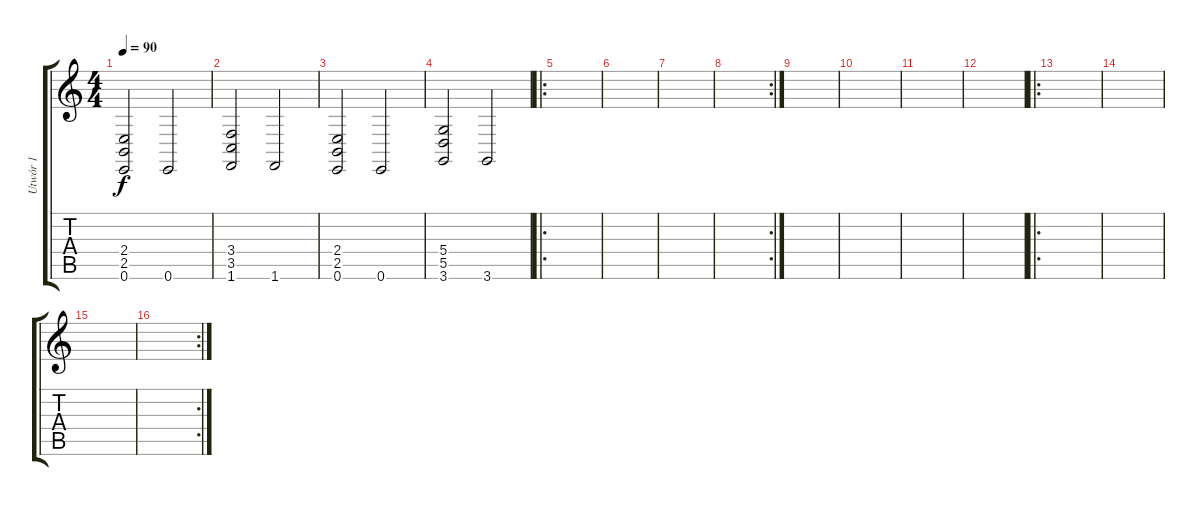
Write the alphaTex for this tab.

\track ("Utwór 1" "Utwór 1") {instrument acousticgrandpiano}
\staff {score tabs}
\tuning (E4 B3 G3 D3 A2 E2) {hide}
\ts (4 4)
\tempo 90
\clef g2
\ks c
(2.4 2.5 0.6).2{dy f} 0.6.2 |
(3.4 3.5 1.6).2 1.6.2 |
(2.4 2.5 0.6).2 0.6.2 |
(5.4 5.5 3.6).2 3.6.2 |
\ro
|
|
|
\rc 2
|
|
|
|
|
\ro
|
|
|
\rc 2
